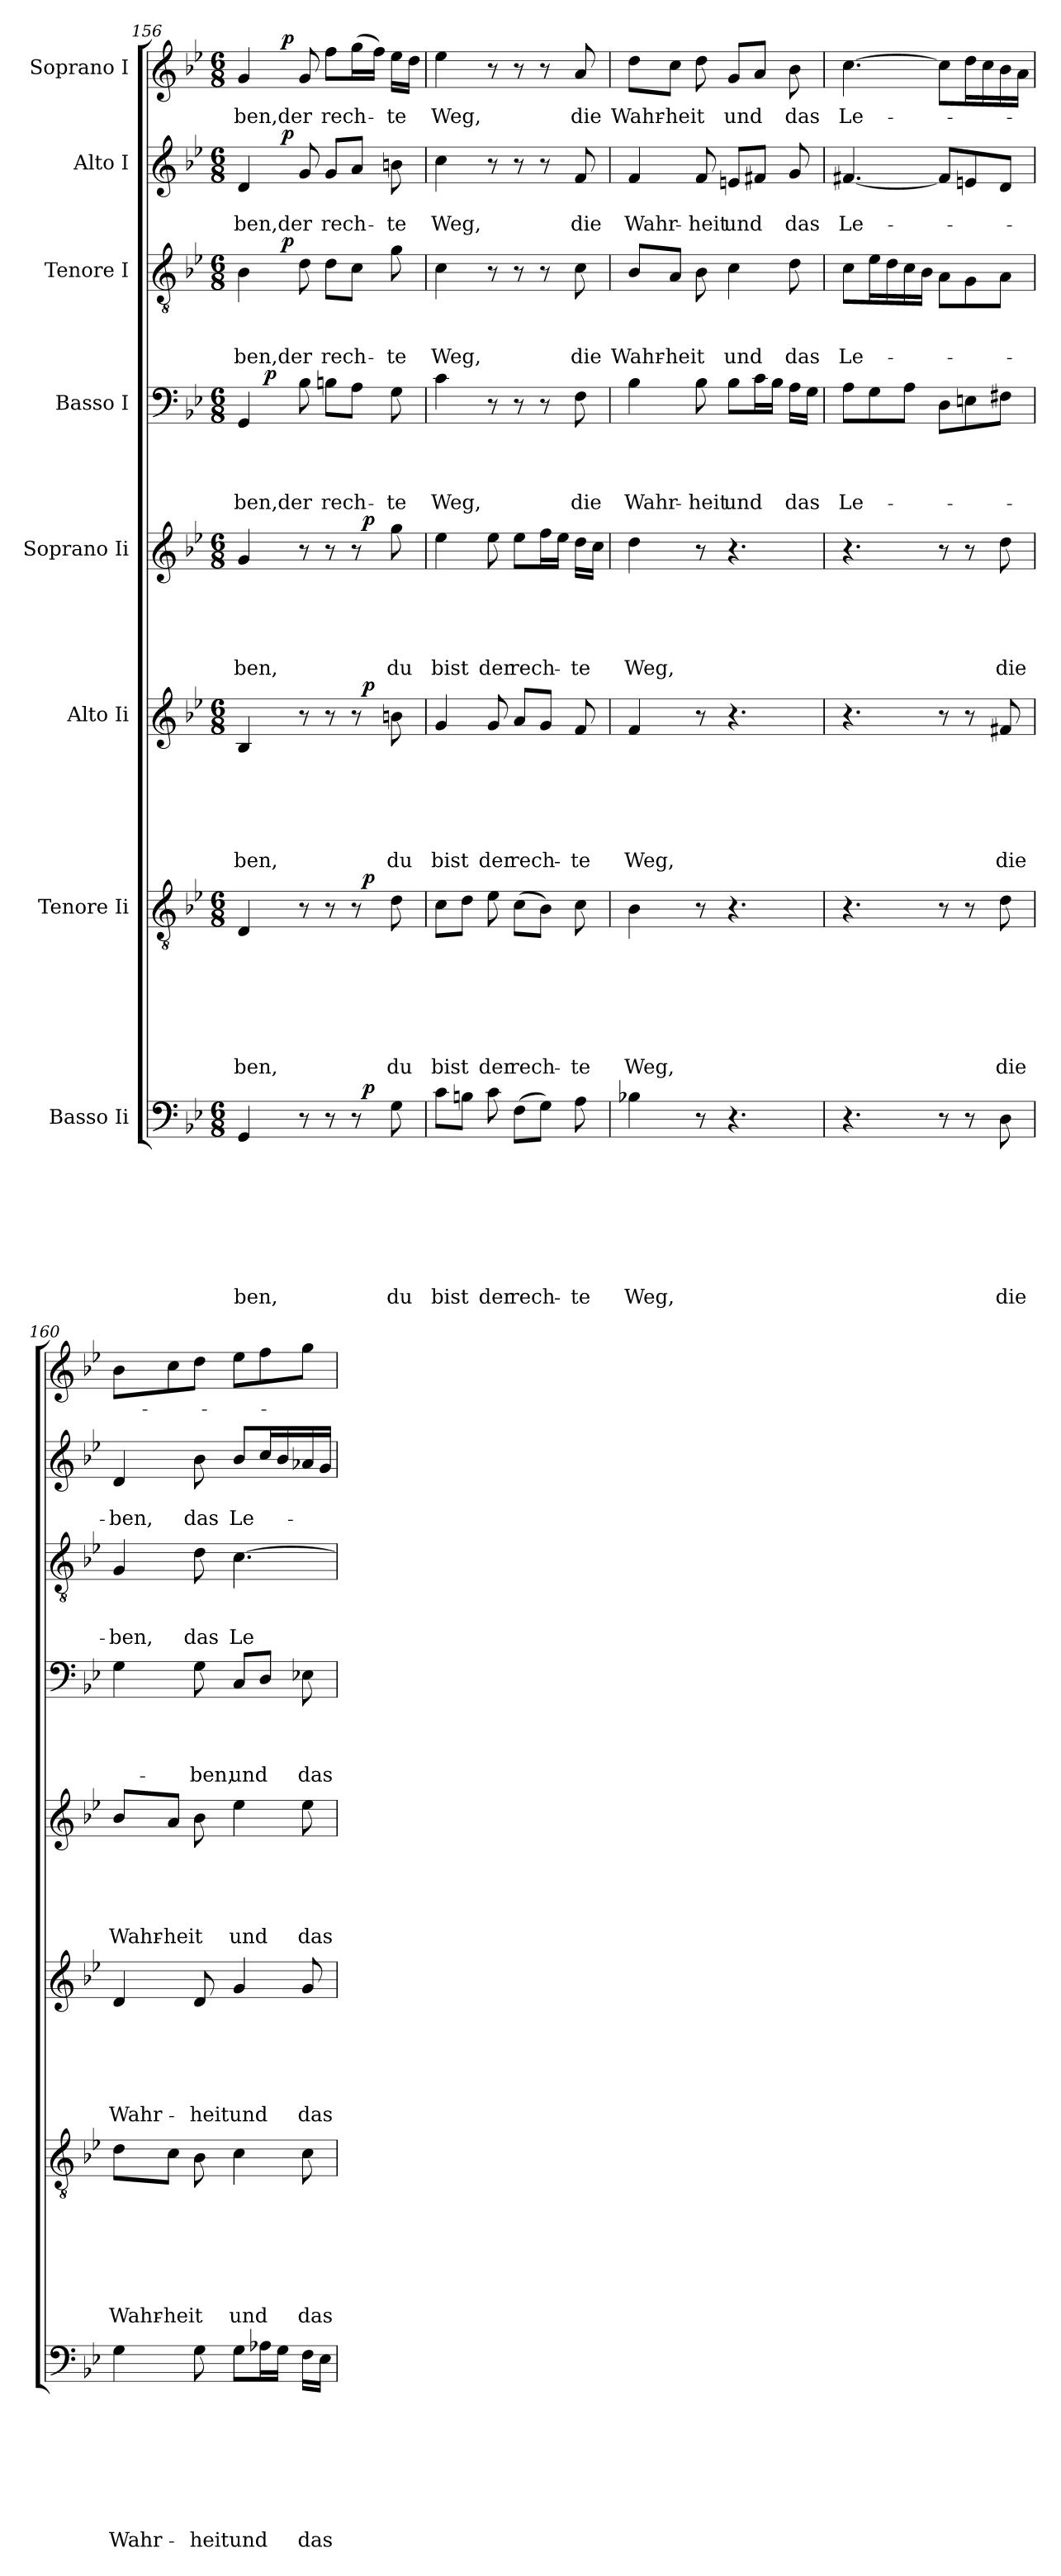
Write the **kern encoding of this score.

**kern	**text	**text	**text	**text	**text	**text	**text	**text	**dynam	**kern	**text	**text	**text	**text	**text	**text	**text	**dynam	**kern	**text	**text	**text	**text	**text	**text	**dynam	**kern	**text	**text	**text	**text	**text	**dynam	**kern	**text	**text	**text	**text	**dynam	**kern	**text	**text	**text	**dynam	**kern	**text	**text	**dynam	**kern	**text	**dynam
*part8	*part8	*part8	*part8	*part8	*part8	*part8	*part8	*part8	*part8	*part7	*part7	*part7	*part7	*part7	*part7	*part7	*part7	*part7	*part6	*part6	*part6	*part6	*part6	*part6	*part6	*part6	*part5	*part5	*part5	*part5	*part5	*part5	*part5	*part4	*part4	*part4	*part4	*part4	*part4	*part3	*part3	*part3	*part3	*part3	*part2	*part2	*part2	*part2	*part1	*part1	*part1
*staff8	*staff8	*staff8	*staff8	*staff8	*staff8	*staff8	*staff8	*staff8	*staff8	*staff7	*staff7	*staff7	*staff7	*staff7	*staff7	*staff7	*staff7	*staff7	*staff6	*staff6	*staff6	*staff6	*staff6	*staff6	*staff6	*staff6	*staff5	*staff5	*staff5	*staff5	*staff5	*staff5	*staff5	*staff4	*staff4	*staff4	*staff4	*staff4	*staff4	*staff3	*staff3	*staff3	*staff3	*staff3	*staff2	*staff2	*staff2	*staff2	*staff1	*staff1	*staff1
*I"Basso Ii	*	*	*	*	*	*	*	*	*	*I"Tenore Ii	*	*	*	*	*	*	*	*	*I"Alto Ii	*	*	*	*	*	*	*	*I"Soprano Ii	*	*	*	*	*	*	*I"Basso I	*	*	*	*	*	*I"Tenore I	*	*	*	*	*I"Alto I	*	*	*	*I"Soprano I	*	*
*clefF4	*	*	*	*	*	*	*	*	*	*clefGv2	*	*	*	*	*	*	*	*	*clefG2	*	*	*	*	*	*	*	*clefG2	*	*	*	*	*	*	*clefF4	*	*	*	*	*	*clefGv2	*	*	*	*	*clefG2	*	*	*	*clefG2	*	*
*k[b-e-]	*	*	*	*	*	*	*	*	*	*k[b-e-]	*	*	*	*	*	*	*	*	*k[b-e-]	*	*	*	*	*	*	*	*k[b-e-]	*	*	*	*	*	*	*k[b-e-]	*	*	*	*	*	*k[b-e-]	*	*	*	*	*k[b-e-]	*	*	*	*k[b-e-]	*	*
*B-:	*	*	*	*	*	*	*	*	*	*B-:	*	*	*	*	*	*	*	*	*B-:	*	*	*	*	*	*	*	*B-:	*	*	*	*	*	*	*B-:	*	*	*	*	*	*B-:	*	*	*	*	*B-:	*	*	*	*B-:	*	*
*M6/8	*	*	*	*	*	*	*	*	*	*M6/8	*	*	*	*	*	*	*	*	*M6/8	*	*	*	*	*	*	*	*M6/8	*	*	*	*	*	*	*M6/8	*	*	*	*	*	*M6/8	*	*	*	*	*M6/8	*	*	*	*M6/8	*	*
=156	=156	=156	=156	=156	=156	=156	=156	=156	=156	=156	=156	=156	=156	=156	=156	=156	=156	=156	=156	=156	=156	=156	=156	=156	=156	=156	=156	=156	=156	=156	=156	=156	=156	=156	=156	=156	=156	=156	=156	=156	=156	=156	=156	=156	=156	=156	=156	=156	=156	=156	=156
!	!	!	!	!	!	!	!	!LO:LY:b	!	!	!	!	!	!	!	!	!LO:LY:b	!	!	!	!	!	!	!	!LO:LY:b	!	!	!	!	!	!	!LO:LY:b	!	!	!	!	!	!LO:LY:b	!	!	!	!	!LO:LY:b	!	!	!	!LO:LY:b	!	!	!LO:LY:b	!
*^	*	*	*	*	*	*	*	*	*	*^	*	*	*	*	*	*	*	*	*^	*	*	*	*	*	*	*	*^	*	*	*	*	*	*	*^	*	*	*	*	*	*^	*	*	*	*	*^	*	*	*	*^	*	*
4GG/	2ryy	.	.	.	.	.	.	.	-ben,	.	4D/	2ryy	.	.	.	.	.	.	-ben,	.	4B-/	2ryy	.	.	.	.	.	-ben,	.	4g/	2ryy	.	.	.	.	-ben,	.	4GG/	8ryy	.	.	.	-ben,der	.	4B-\	8.ryy	.	.	-ben,der	.	4d/	8.ryy	.	-ben,der	.	4g/	8.ryy	-ben,der	.
!	!	!	!	!	!	!	!	!	!	!	!	!	!	!	!	!	!	!	!	!	!	!	!	!	!	!	!	!	!	!	!	!	!	!	!	!	!	!	!	!	!	!	!	!LO:DY:a	!	!	!	!	!	!	!	!	!	!	!	!	!	!	!
.	.	.	.	.	.	.	.	.	.	.	.	.	.	.	.	.	.	.	.	.	.	.	.	.	.	.	.	.	.	.	.	.	.	.	.	.	.	.	2ryy	.	.	.	.	p	.	.	.	.	.	.	.	.	.	.	.	.	.	.	.
!	!	!	!	!	!	!	!	!	!	!	!	!	!	!	!	!	!	!	!	!	!	!	!	!	!	!	!	!	!	!	!	!	!	!	!	!	!	!	!	!	!	!	!	!	!	!	!	!	!	!LO:DY:a	!	!	!	!	!LO:DY:a	!	!	!	!LO:DY:a
.	.	.	.	.	.	.	.	.	.	.	.	.	.	.	.	.	.	.	.	.	.	.	.	.	.	.	.	.	.	.	.	.	.	.	.	.	.	.	.	.	.	.	.	.	.	2ryy	.	.	.	p	.	2ryy	.	.	p	.	2ryy	.	p
8r	.	.	.	.	.	.	.	.	.	.	8r	.	.	.	.	.	.	.	.	.	8r	.	.	.	.	.	.	.	.	8r	.	.	.	.	.	.	.	8B-\	.	.	.	.	.	.	8d\	.	.	.	.	.	8g/	.	.	.	.	8g/	.	.	.
!	!	!	!	!	!	!	!	!	!	!	!	!	!	!	!	!	!	!	!	!	!	!	!	!	!	!	!	!	!	!	!	!	!	!	!	!	!	!	!	!	!	!	!LO:LY:b	!	!	!	!	!	!LO:LY:b	!	!	!	!	!LO:LY:b	!	!	!	!LO:LY:b	!
8r	.	.	.	.	.	.	.	.	.	.	8r	.	.	.	.	.	.	.	.	.	8r	.	.	.	.	.	.	.	.	8r	.	.	.	.	.	.	.	8Bn\L	.	.	.	.	rech-	.	8d\L	.	.	.	rech-	.	8g/L	.	.	rech-	.	8ff\L	.	rech-	.
8r	32ryy	.	.	.	.	.	.	.	.	.	8r	32ryy	.	.	.	.	.	.	.	.	8r	32ryy	.	.	.	.	.	.	.	8r	32ryy	.	.	.	.	.	.	8A\J	.	.	.	.	.	.	8c\J	.	.	.	.	.	8a/J	.	.	.	.	(>16gg\L	.	.	.
!	!	!	!	!	!	!	!	!	!	!LO:DY:a	!	!	!	!	!	!	!	!	!	!LO:DY:a	!	!	!	!	!	!	!	!	!LO:DY:a	!	!	!	!	!	!	!	!LO:DY:a	!	!	!	!	!	!	!	!	!	!	!	!	!	!	!	!	!	!	!	!	!	!
.	8..ryy	.	.	.	.	.	.	.	.	p	.	8..ryy	.	.	.	.	.	.	.	p	.	8..ryy	.	.	.	.	.	.	p	.	8..ryy	.	.	.	.	.	p	.	.	.	.	.	.	.	.	.	.	.	.	.	.	.	.	.	.	.	.	.	.
.	.	.	.	.	.	.	.	.	.	.	.	.	.	.	.	.	.	.	.	.	.	.	.	.	.	.	.	.	.	.	.	.	.	.	.	.	.	.	.	.	.	.	.	.	.	.	.	.	.	.	.	.	.	.	.	16ff\JJ)	.	.	.
!	!	!	!	!	!	!	!	!	!LO:LY:b	!	!	!	!	!	!	!	!	!	!LO:LY:b	!	!	!	!	!	!	!	!	!LO:LY:b	!	!	!	!	!	!	!	!LO:LY:b	!	!	!	!	!	!	!LO:LY:b	!	!	!	!	!	!LO:LY:b	!	!	!	!	!LO:LY:b	!	!	!	!LO:LY:b	!
8G\	.	.	.	.	.	.	.	.	du	.	8d\	.	.	.	.	.	.	.	du	.	8bn\	.	.	.	.	.	.	du	.	8gg\	.	.	.	.	.	du	.	8G\	8ryy	.	.	.	-te	.	8g\	.	.	.	-te	.	8bn\	.	.	-te	.	16ee-\LL	.	-te	.
.	.	.	.	.	.	.	.	.	.	.	.	.	.	.	.	.	.	.	.	.	.	.	.	.	.	.	.	.	.	.	.	.	.	.	.	.	.	.	.	.	.	.	.	.	.	16ryy	.	.	.	.	.	16ryy	.	.	.	16dd\JJ	16ryy	.	.
=157	=157	=157	=157	=157	=157	=157	=157	=157	=157	=157	=157	=157	=157	=157	=157	=157	=157	=157	=157	=157	=157	=157	=157	=157	=157	=157	=157	=157	=157	=157	=157	=157	=157	=157	=157	=157	=157	=157	=157	=157	=157	=157	=157	=157	=157	=157	=157	=157	=157	=157	=157	=157	=157	=157	=157	=157	=157	=157	=157
!	!	!	!	!	!	!	!	!	!LO:LY:b	!	!	!	!	!	!	!	!	!	!LO:LY:b	!	!	!	!	!	!	!	!	!LO:LY:b	!	!	!	!	!	!	!	!LO:LY:b	!	!	!	!	!	!	!LO:LY:b	!	!	!	!	!	!LO:LY:b	!	!	!	!	!LO:LY:b	!	!	!	!LO:LY:b	!
*v	*v	*	*	*	*	*	*	*	*	*	*	*	*	*	*	*	*	*	*	*	*v	*v	*	*	*	*	*	*	*	*v	*v	*	*	*	*	*	*	*v	*v	*	*	*	*	*	*v	*v	*	*	*	*	*v	*v	*	*	*	*v	*v	*	*
*	*	*	*	*	*	*	*	*	*	*v	*v	*	*	*	*	*	*	*	*	*	*	*	*	*	*	*	*	*	*	*	*	*	*	*	*	*	*	*	*	*	*	*	*	*	*	*	*	*	*	*	*	*
8c\L	.	.	.	.	.	.	.	bist	.	8c\L	.	.	.	.	.	.	bist	.	4g/	.	.	.	.	.	bist	.	4ee-\	.	.	.	.	bist	.	4c\	.	.	.	Weg,	.	4c\	.	.	Weg,	.	4cc\	.	Weg,	.	4ee-\	Weg,	.
8Bn\J	.	.	.	.	.	.	.	.	.	8d\J	.	.	.	.	.	.	.	.	.	.	.	.	.	.	.	.	.	.	.	.	.	.	.	.	.	.	.	.	.	.	.	.	.	.	.	.	.	.	.	.	.
!	!	!	!	!	!	!	!	!LO:LY:b	!	!	!	!	!	!	!	!	!LO:LY:b	!	!	!	!	!	!	!	!LO:LY:b	!	!	!	!	!	!	!LO:LY:b	!	!	!	!	!	!	!	!	!	!	!	!	!	!	!	!	!	!	!
8c\	.	.	.	.	.	.	.	der	.	8e-\	.	.	.	.	.	.	der	.	8g/	.	.	.	.	.	der	.	8ee-\	.	.	.	.	der	.	8r	.	.	.	.	.	8r	.	.	.	.	8r	.	.	.	8r	.	.
!	!	!	!	!	!	!	!	!LO:LY:b	!	!	!	!	!	!	!	!	!LO:LY:b	!	!	!	!	!	!	!	!LO:LY:b	!	!	!	!	!	!	!LO:LY:b	!	!	!	!	!	!	!	!	!	!	!	!	!	!	!	!	!	!	!
(>8F\L	.	.	.	.	.	.	.	rech-	.	(>8c\L	.	.	.	.	.	.	rech-	.	8a/L	.	.	.	.	.	rech-	.	8ee-\L	.	.	.	.	rech-	.	8r	.	.	.	.	.	8r	.	.	.	.	8r	.	.	.	8r	.	.
8G\J)	.	.	.	.	.	.	.	.	.	8B-\J)	.	.	.	.	.	.	.	.	8g/J	.	.	.	.	.	.	.	16ff\L	.	.	.	.	.	.	8r	.	.	.	.	.	8r	.	.	.	.	8r	.	.	.	8r	.	.
.	.	.	.	.	.	.	.	.	.	.	.	.	.	.	.	.	.	.	.	.	.	.	.	.	.	.	16ee-\JJ	.	.	.	.	.	.	.	.	.	.	.	.	.	.	.	.	.	.	.	.	.	.	.	.
!	!	!	!	!	!	!	!	!LO:LY:b	!	!	!	!	!	!	!	!	!LO:LY:b	!	!	!	!	!	!	!	!LO:LY:b	!	!	!	!	!	!	!LO:LY:b	!	!	!	!	!	!LO:LY:b	!	!	!	!	!LO:LY:b	!	!	!	!LO:LY:b	!	!	!LO:LY:b	!
8A\	.	.	.	.	.	.	.	-te	.	8c\	.	.	.	.	.	.	-te	.	8f/	.	.	.	.	.	-te	.	16dd\LL	.	.	.	.	-te	.	8F\	.	.	.	die	.	8c\	.	.	die	.	8f/	.	die	.	8a/	die	.
.	.	.	.	.	.	.	.	.	.	.	.	.	.	.	.	.	.	.	.	.	.	.	.	.	.	.	16cc\JJ	.	.	.	.	.	.	.	.	.	.	.	.	.	.	.	.	.	.	.	.	.	.	.	.
=158	=158	=158	=158	=158	=158	=158	=158	=158	=158	=158	=158	=158	=158	=158	=158	=158	=158	=158	=158	=158	=158	=158	=158	=158	=158	=158	=158	=158	=158	=158	=158	=158	=158	=158	=158	=158	=158	=158	=158	=158	=158	=158	=158	=158	=158	=158	=158	=158	=158	=158	=158
!	!	!	!	!	!	!	!	!LO:LY:b	!	!	!	!	!	!	!	!	!LO:LY:b	!	!	!	!	!	!	!	!LO:LY:b	!	!	!	!	!	!	!LO:LY:b	!	!	!	!	!	!LO:LY:b	!	!	!	!	!LO:LY:b	!	!	!	!LO:LY:b	!	!	!LO:LY:b	!
4B-X\	.	.	.	.	.	.	.	Weg,	.	4B-\	.	.	.	.	.	.	Weg,	.	4f/	.	.	.	.	.	Weg,	.	4dd\	.	.	.	.	Weg,	.	4B-\	.	.	.	Wahr-	.	8B-/L	.	.	Wahr-	.	4f/	.	Wahr-	.	8dd\L	Wahr-	.
!	!	!	!	!	!	!	!	!	!	!	!	!	!	!	!	!	!	!	!	!	!	!	!	!	!	!	!	!	!	!	!	!	!	!	!	!	!	!	!	!	!	!	!LO:LY:b	!	!	!	!	!	!	!LO:LY:b	!
.	.	.	.	.	.	.	.	.	.	.	.	.	.	.	.	.	.	.	.	.	.	.	.	.	.	.	.	.	.	.	.	.	.	.	.	.	.	.	.	8A/J	.	.	-heit	.	.	.	.	.	8cc\J	-heit	.
!	!	!	!	!	!	!	!	!	!	!	!	!	!	!	!	!	!	!	!	!	!	!	!	!	!	!	!	!	!	!	!	!	!	!	!	!	!	!LO:LY:b	!	!	!	!	!	!	!	!	!LO:LY:b:rj	!	!	!	!
8r	.	.	.	.	.	.	.	.	.	8r	.	.	.	.	.	.	.	.	8r	.	.	.	.	.	.	.	8r	.	.	.	.	.	.	8B-\	.	.	.	-heit	.	8B-\	.	.	.	.	8f/	.	-heit	.	8dd\	.	.
!	!	!	!	!	!	!	!	!	!	!	!	!	!	!	!	!	!	!	!	!	!	!	!	!	!	!	!	!	!	!	!	!	!	!	!	!	!	!LO:LY:b	!	!	!	!	!LO:LY:b	!	!	!	!LO:LY:b	!	!	!LO:LY:b	!
4.r	.	.	.	.	.	.	.	.	.	4.r	.	.	.	.	.	.	.	.	4.r	.	.	.	.	.	.	.	4.r	.	.	.	.	.	.	8B-\L	.	.	.	und	.	4c\	.	.	und	.	8en/L	.	und	.	8g/L	und	.
.	.	.	.	.	.	.	.	.	.	.	.	.	.	.	.	.	.	.	.	.	.	.	.	.	.	.	.	.	.	.	.	.	.	16c\L	.	.	.	.	.	.	.	.	.	.	8f#X/J	.	.	.	8a/J	.	.
.	.	.	.	.	.	.	.	.	.	.	.	.	.	.	.	.	.	.	.	.	.	.	.	.	.	.	.	.	.	.	.	.	.	16B-\JJ	.	.	.	.	.	.	.	.	.	.	.	.	.	.	.	.	.
!	!	!	!	!	!	!	!	!	!	!	!	!	!	!	!	!	!	!	!	!	!	!	!	!	!	!	!	!	!	!	!	!	!	!	!	!	!	!LO:LY:b	!	!	!	!	!LO:LY:b	!	!	!	!LO:LY:b	!	!	!LO:LY:b	!
.	.	.	.	.	.	.	.	.	.	.	.	.	.	.	.	.	.	.	.	.	.	.	.	.	.	.	.	.	.	.	.	.	.	16A\LL	.	.	.	das	.	8d\	.	.	das	.	8g/	.	das	.	8b-\	das	.
.	.	.	.	.	.	.	.	.	.	.	.	.	.	.	.	.	.	.	.	.	.	.	.	.	.	.	.	.	.	.	.	.	.	16G\JJ	.	.	.	.	.	.	.	.	.	.	.	.	.	.	.	.	.
!!LO:PB:g=z
=159	=159	=159	=159	=159	=159	=159	=159	=159	=159	=159	=159	=159	=159	=159	=159	=159	=159	=159	=159	=159	=159	=159	=159	=159	=159	=159	=159	=159	=159	=159	=159	=159	=159	=159	=159	=159	=159	=159	=159	=159	=159	=159	=159	=159	=159	=159	=159	=159	=159	=159	=159
!	!	!	!	!	!	!	!	!	!	!	!	!	!	!	!	!	!	!	!	!	!	!	!	!	!	!	!	!	!	!	!	!	!	!	!	!	!	!LO:LY:b	!	!	!	!	!LO:LY:b	!	!	!	!LO:LY:b	!	!	!LO:LY:b	!
4.r	.	.	.	.	.	.	.	.	.	4.r	.	.	.	.	.	.	.	.	4.r	.	.	.	.	.	.	.	4.r	.	.	.	.	.	.	8A\L	.	.	.	Le-	.	8c\L	.	.	Le-	.	[<4.f#X/	.	Le-	.	[>4.cc\	Le-	.
.	.	.	.	.	.	.	.	.	.	.	.	.	.	.	.	.	.	.	.	.	.	.	.	.	.	.	.	.	.	.	.	.	.	8G\	.	.	.	.	.	16e-\L	.	.	.	.	.	.	.	.	.	.	.
.	.	.	.	.	.	.	.	.	.	.	.	.	.	.	.	.	.	.	.	.	.	.	.	.	.	.	.	.	.	.	.	.	.	.	.	.	.	.	.	16d\	.	.	.	.	.	.	.	.	.	.	.
.	.	.	.	.	.	.	.	.	.	.	.	.	.	.	.	.	.	.	.	.	.	.	.	.	.	.	.	.	.	.	.	.	.	8A\J	.	.	.	.	.	16c\	.	.	.	.	.	.	.	.	.	.	.
.	.	.	.	.	.	.	.	.	.	.	.	.	.	.	.	.	.	.	.	.	.	.	.	.	.	.	.	.	.	.	.	.	.	.	.	.	.	.	.	16B-\JJ	.	.	.	.	.	.	.	.	.	.	.
8r	.	.	.	.	.	.	.	.	.	8r	.	.	.	.	.	.	.	.	8r	.	.	.	.	.	.	.	8r	.	.	.	.	.	.	8D\L	.	.	.	.	.	8A\L	.	.	.	.	8f#/L]	.	.	.	8cc\L]	.	.
8r	.	.	.	.	.	.	.	.	.	8r	.	.	.	.	.	.	.	.	8r	.	.	.	.	.	.	.	8r	.	.	.	.	.	.	8En\	.	.	.	.	.	8G\	.	.	.	.	8en/	.	.	.	16dd\L	.	.
.	.	.	.	.	.	.	.	.	.	.	.	.	.	.	.	.	.	.	.	.	.	.	.	.	.	.	.	.	.	.	.	.	.	.	.	.	.	.	.	.	.	.	.	.	.	.	.	.	16cc\	.	.
!	!	!	!	!	!	!	!	!LO:LY:b	!	!	!	!	!	!	!	!	!LO:LY:b	!	!	!	!	!	!	!	!LO:LY:b	!	!	!	!	!	!	!LO:LY:b	!	!	!	!	!	!	!	!	!	!	!	!	!	!	!	!	!	!	!
8D\	.	.	.	.	.	.	.	die	.	8d\	.	.	.	.	.	.	die	.	8f#X/	.	.	.	.	.	die	.	8dd\	.	.	.	.	die	.	8F#X\J	.	.	.	.	.	8A\J	.	.	.	.	8d/J	.	.	.	16b-\	.	.
.	.	.	.	.	.	.	.	.	.	.	.	.	.	.	.	.	.	.	.	.	.	.	.	.	.	.	.	.	.	.	.	.	.	.	.	.	.	.	.	.	.	.	.	.	.	.	.	.	16a\JJ	.	.
=160	=160	=160	=160	=160	=160	=160	=160	=160	=160	=160	=160	=160	=160	=160	=160	=160	=160	=160	=160	=160	=160	=160	=160	=160	=160	=160	=160	=160	=160	=160	=160	=160	=160	=160	=160	=160	=160	=160	=160	=160	=160	=160	=160	=160	=160	=160	=160	=160	=160	=160	=160
!	!	!	!	!	!	!	!	!LO:LY:b	!	!	!	!	!	!	!	!	!LO:LY:b	!	!	!	!	!	!	!	!LO:LY:b	!	!	!	!	!	!	!LO:LY:b	!	!	!	!	!	!	!	!	!	!	!LO:LY:b	!	!	!	!LO:LY:b	!	!	!	!
4G\	.	.	.	.	.	.	.	Wahr-	.	8d\L	.	.	.	.	.	.	Wahr-	.	4d/	.	.	.	.	.	Wahr-	.	8b-/L	.	.	.	.	Wahr-	.	4G\	.	.	.	.	.	4G/	.	.	-ben,	.	4d/	.	-ben,	.	8b-\L	.	.
!	!	!	!	!	!	!	!	!	!	!	!	!	!	!	!	!	!LO:LY:b	!	!	!	!	!	!	!	!	!	!	!	!	!	!	!LO:LY:b	!	!	!	!	!	!	!	!	!	!	!	!	!	!	!	!	!	!	!
.	.	.	.	.	.	.	.	.	.	8c\J	.	.	.	.	.	.	-heit	.	.	.	.	.	.	.	.	.	8a/J	.	.	.	.	-heit	.	.	.	.	.	.	.	.	.	.	.	.	.	.	.	.	8cc\	.	.
!	!	!	!	!	!	!	!	!LO:LY:b:rj	!	!	!	!	!	!	!	!	!	!	!	!	!	!	!	!	!LO:LY:b:rj	!	!	!	!	!	!	!	!	!	!	!	!	!LO:LY:b	!	!	!	!	!LO:LY:b	!	!	!	!LO:LY:b	!	!	!	!
8G\	.	.	.	.	.	.	.	-heit	.	8B-\	.	.	.	.	.	.	.	.	8d/	.	.	.	.	.	-heit	.	8b-\	.	.	.	.	.	.	8G\	.	.	.	-ben,	.	8d\	.	.	das	.	8b-\	.	das	.	8dd\J	.	.
!	!	!	!	!	!	!	!	!LO:LY:b	!	!	!	!	!	!	!	!	!LO:LY:b	!	!	!	!	!	!	!	!LO:LY:b	!	!	!	!	!	!	!LO:LY:b	!	!	!	!	!	!LO:LY:b	!	!	!	!	!LO:LY:b	!	!	!	!LO:LY:b	!	!	!	!
8G\L	.	.	.	.	.	.	.	und	.	4c\	.	.	.	.	.	.	und	.	4g/	.	.	.	.	.	und	.	4ee-\	.	.	.	.	und	.	8C/L	.	.	.	und	.	[>4.c\	.	.	Le-	.	8b-/L	.	Le-	.	8ee-\L	.	.
16A-X\L	.	.	.	.	.	.	.	.	.	.	.	.	.	.	.	.	.	.	.	.	.	.	.	.	.	.	.	.	.	.	.	.	.	8D/J	.	.	.	.	.	.	.	.	.	.	16cc/L	.	.	.	8ff\	.	.
16G\JJ	.	.	.	.	.	.	.	.	.	.	.	.	.	.	.	.	.	.	.	.	.	.	.	.	.	.	.	.	.	.	.	.	.	.	.	.	.	.	.	.	.	.	.	.	16b-/	.	.	.	.	.	.
!	!	!	!	!	!	!	!	!LO:LY:b	!	!	!	!	!	!	!	!	!LO:LY:b	!	!	!	!	!	!	!	!LO:LY:b	!	!	!	!	!	!	!LO:LY:b	!	!	!	!	!	!LO:LY:b	!	!	!	!	!	!	!	!	!	!	!	!	!
16F\LL	.	.	.	.	.	.	.	das	.	8c\	.	.	.	.	.	.	das	.	8g/	.	.	.	.	.	das	.	8ee-\	.	.	.	.	das	.	8E-X\	.	.	.	das	.	.	.	.	.	.	16a-X/	.	.	.	8gg\J	.	.
16E-\JJ	.	.	.	.	.	.	.	.	.	.	.	.	.	.	.	.	.	.	.	.	.	.	.	.	.	.	.	.	.	.	.	.	.	.	.	.	.	.	.	.	.	.	.	.	16g/JJ	.	.	.	.	.	.
=	=	=	=	=	=	=	=	=	=	=	=	=	=	=	=	=	=	=	=	=	=	=	=	=	=	=	=	=	=	=	=	=	=	=	=	=	=	=	=	=	=	=	=	=	=	=	=	=	=	=	=
*-	*-	*-	*-	*-	*-	*-	*-	*-	*-	*-	*-	*-	*-	*-	*-	*-	*-	*-	*-	*-	*-	*-	*-	*-	*-	*-	*-	*-	*-	*-	*-	*-	*-	*-	*-	*-	*-	*-	*-	*-	*-	*-	*-	*-	*-	*-	*-	*-	*-	*-	*-
